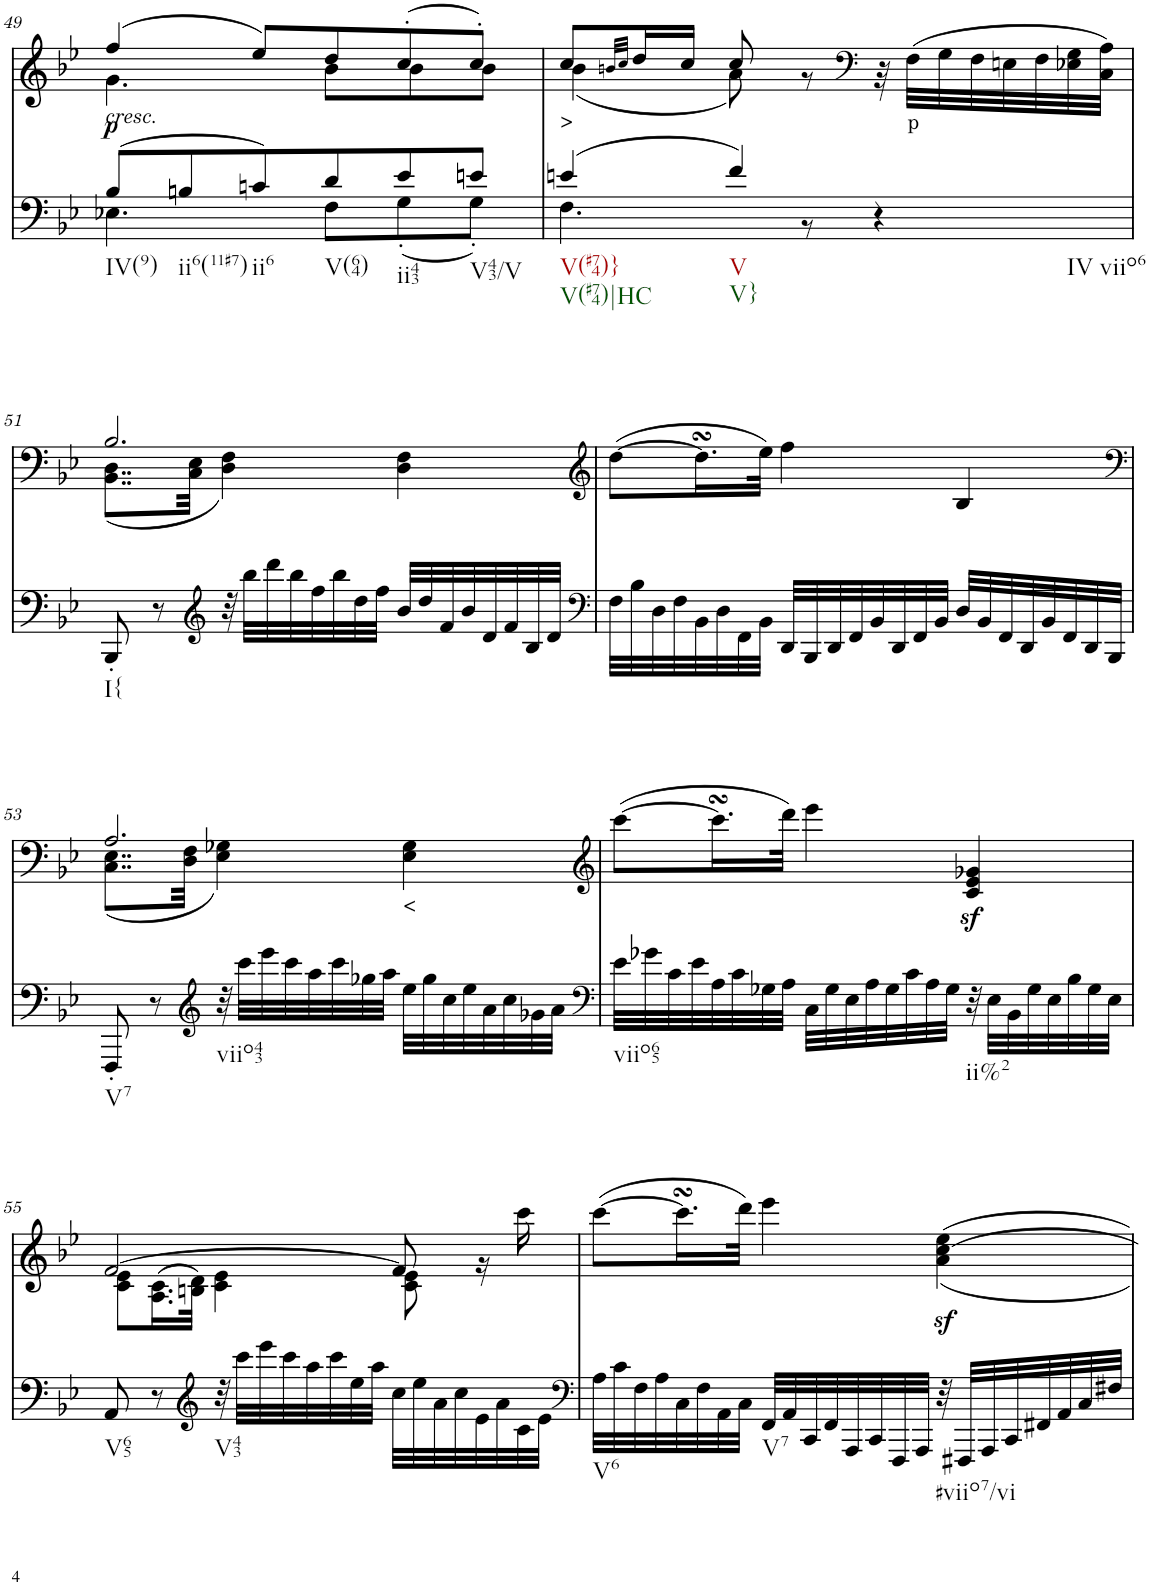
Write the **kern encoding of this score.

**kern	**kern	**text	**dynam
*part2	*part1	*part1	*part1
*staff2	*staff1	*staff1	*staff1
*I"Piano	*I"Piano	*	*
*I'Pno	*I'Pno	*	*
!!LO:PB:g=z
*clefF4	*clefG2	*	*
*k[b-e-]	*k[b-e-]	*	*
*B-:	*B-:	*	*
*M3/4	*M3/4	*	*
=49	=49	=49	=49
*^	*^	*	*
!	!	!LO:TX:b:i:t=cresc.	!	!	!
!LO:TX:b:t=IV(9)	!	!	!	!	!
!	!	!	!	!LO:LY:b	!LO:DY:b
(8B-/L	4.E-X\	(4ff/	4.g\	p	p
!LO:TX:b:t=ii6(11#7)	!	!	!	!	!
8Bn/	.	.	.	.	.
!LO:TX:b:t=ii6	!	!	!	!	!
8cn/)	.	8ee-/L)	.	.	.
!LO:TX:b:t=V(64)	!	!	!	!	!
8d/	8F\L	8dd/	8b-\L	.	.
!LO:TX:b:t=ii43	!	!	!	!	!
8e-/	(8G'\	(8cc'/	8b-\	.	.
!LO:TX:b:t=V43/V	!	!	!	!	!
8en/J	8G'\J)	8cc'/J)	8b-\J	.	.
=50	=50	=50	=50	=50	=50
!LO:TX:b:t=V(#74)}	!	!	!	!	!
!LO:TX:b:t=V(#74)|HC	!	!	!	!	!
!	!	!	!	!LO:LY:b	!
(4en/	4.F\	8cc/L	(4b-\	>	.
.	.	32qbn/LLL	.	.	.
.	.	32qcc/JJJ	.	.	.
.	.	16dd/L	.	.	.
.	.	16cc/JJ	.	.	.
!LO:TX:b:t=V	!	!	!	!	!
!LO:TX:b:t=V}	!	!	!	!	!
4f/)	.	8cc/	8a\)	.	.
.	8r	4.ryy	8r	.	.
*	*	*clefF4	*	*	*
!LO:TX:b:t=IV	!	!	!	!	!
!LO:TX:b:t=viio6	!	!	!	!	!
4r	4ryy	.	32r	.	.
!	!	!	!	!LO:LY:b	!
.	.	.	(>32F\LLL	p	.
.	.	.	32G\	.	.
.	.	.	32F\	.	.
.	.	.	32En\	.	.
.	.	.	32F\	.	.
.	.	.	32E-X\ 32G\	.	.
.	.	.	32C\ 32A\JJJ)	.	.
*v	*v	*	*	*	*
!!LO:LB:g=z	!!
=51	=51	=51	=51	=51
!LO:TX:b:t=I{	!	!	!	!
8BBB-'/	2.B-/	(8..BB-\ 8..D\L	.	.
8r	.	.	.	.
.	.	32C\ 32E-\Jkk	.	.
*clefG2	*	*	*	*
32r	.	4D\ 4F\)	.	.
32bb-\LLL	.	.	.	.
32ddd\	.	.	.	.
32bb-\	.	.	.	.
32ff\	.	.	.	.
32bb-\	.	.	.	.
32dd\	.	.	.	.
32ff\JJJ	.	.	.	.
32b-/LLL	.	4D\ 4F\	.	.
32dd/	.	.	.	.
32f/	.	.	.	.
32b-/	.	.	.	.
32d/	.	.	.	.
32f/	.	.	.	.
32B-/	.	.	.	.
32d/JJJ	.	.	.	.
*	*v	*v	*	*
=52	=52	=52	=52
*clefF4	*clefG2	*	*
32F\LLL	([8dd\L	.	.
32B-\	.	.	.
32D\	.	.	.
32F\	.	.	.
32BB-\	16.ddsSsS\L]	.	.
32D\	.	.	.
32FF\	.	.	.
32BB-\JJJ	32ee-\JJk)	.	.
32DD/LLL	4ff\	.	.
32BBB-/	.	.	.
32DD/	.	.	.
32FF/	.	.	.
32BB-/	.	.	.
32DD/	.	.	.
32FF/	.	.	.
32BB-/JJJ	.	.	.
32D/LLL	4B-/	.	.
32BB-/	.	.	.
32FF/	.	.	.
32DD/	.	.	.
32BB-/	.	.	.
32FF/	.	.	.
32DD/	.	.	.
32BBB-/JJJ	.	.	.
!!LO:LB:g=z
=53	=53	=53	=53
*	*clefF4	*	*
*	*^	*	*
!LO:TX:b:t=V7	!	!	!	!
8FFF'/	2.A/	(8..C\ 8..E-\L	.	.
8r	.	.	.	.
.	.	32D\ 32F\Jkk	.	.
*clefG2	*	*	*	*
!LO:TX:b:t=viio43	!	!	!	!
32r	.	4E-\ 4G-X\)	.	.
32ccc\LLL	.	.	.	.
32eee-\	.	.	.	.
32ccc\	.	.	.	.
32aa\	.	.	.	.
32ccc\	.	.	.	.
32gg-X\	.	.	.	.
32aa\JJJ	.	.	.	.
!	!	!	!LO:LY:b	!
32ee-\LLL	.	4E-\ 4G-\	<	.
32gg-\	.	.	.	.
32cc\	.	.	.	.
32ee-\	.	.	.	.
32a\	.	.	.	.
32cc\	.	.	.	.
32g-X\	.	.	.	.
32a\JJJ	.	.	.	.
*	*v	*v	*	*
=54	=54	=54	=54
*clefF4	*clefG2	*	*
!LO:TX:b:t=viio65	!	!	!
32e-\LLL	([8ccc\L	.	.
32g-X\	.	.	.
32c\	.	.	.
32e-\	.	.	.
32A\	16.cccsSSS\L]	.	.
32c\	.	.	.
32G-X\	.	.	.
32A\JJJ	32ddd\JJk)	.	.
32C\LLL	4eee-\	.	.
32G-\	.	.	.
32E-\	.	.	.
32A\	.	.	.
32G-\	.	.	.
32c\	.	.	.
32A\	.	.	.
32G-\JJJ	.	.	.
!LO:TX:b:t=ii%2	!	!	!
32r	4c/z< 4e-/z< 4g-X/z<	.	.
32E-\LLL	.	.	.
32BB-\	.	.	.
32G-\	.	.	.
32E-\	.	.	.
32B-\	.	.	.
32G-\	.	.	.
32E-\JJJ	.	.	.
!!LO:LB:g=z
=55	=55	=55	=55
*	*^	*	*
!LO:TX:b:t=V65	!	!	!	!
8AA/	[2f/	8c\ 8e-\L	.	.
8r	.	(>16.A\ 16.c\L	.	.
.	.	32Bn\ 32d\JJk)	.	.
*clefG2	*	*	*	*
!LO:TX:b:t=V43	!	!	!	!
32r	.	4c\ 4e-\	.	.
32ccc\LLL	.	.	.	.
32eee-\	.	.	.	.
32ccc\	.	.	.	.
32aa\	.	.	.	.
32ccc\	.	.	.	.
32ee-\	.	.	.	.
32aa\JJJ	.	.	.	.
32cc\LLL	8f/]	8c\ 8e-\	.	.
32ee-\	.	.	.	.
32a\	.	.	.	.
32cc\	.	.	.	.
32e-\	8ryy	16r	.	.
32a\	.	.	.	.
32c\	.	16ccc\	.	.
32e-\JJJ	.	.	.	.
*	*v	*v	*	*
=56	=56	=56	=56
*clefF4	*	*	*
!LO:TX:b:t=V6	!	!	!
32A\LLL	([8ccc\L	.	.
32c\	.	.	.
32F\	.	.	.
32A\	.	.	.
32C\	16.cccsSSS\L]	.	.
32F\	.	.	.
32AA\	.	.	.
32C\JJJ	32ddd\JJk)	.	.
!LO:TX:b:t=V7	!	!	!
32FF/LLL	4eee-\	.	.
32AA/	.	.	.
32CC/	.	.	.
32FF/	.	.	.
32AAA/	.	.	.
32CC/	.	.	.
32FFF/	.	.	.
32AAA/JJJ	.	.	.
!LO:TX:b:t=#viio7/vi	!	!	!
32r	4a\z< 4cc\z< 4ee-\z<	.	.
32FFF#X/LLL	.	.	.
32AAA/	.	.	.
32CC/	.	.	.
32FF#X/	.	.	.
32AA/	.	.	.
32C/	.	.	.
32F#X/JJJ	.	.	.
=	=	=	=
*-	*-	*-	*-
